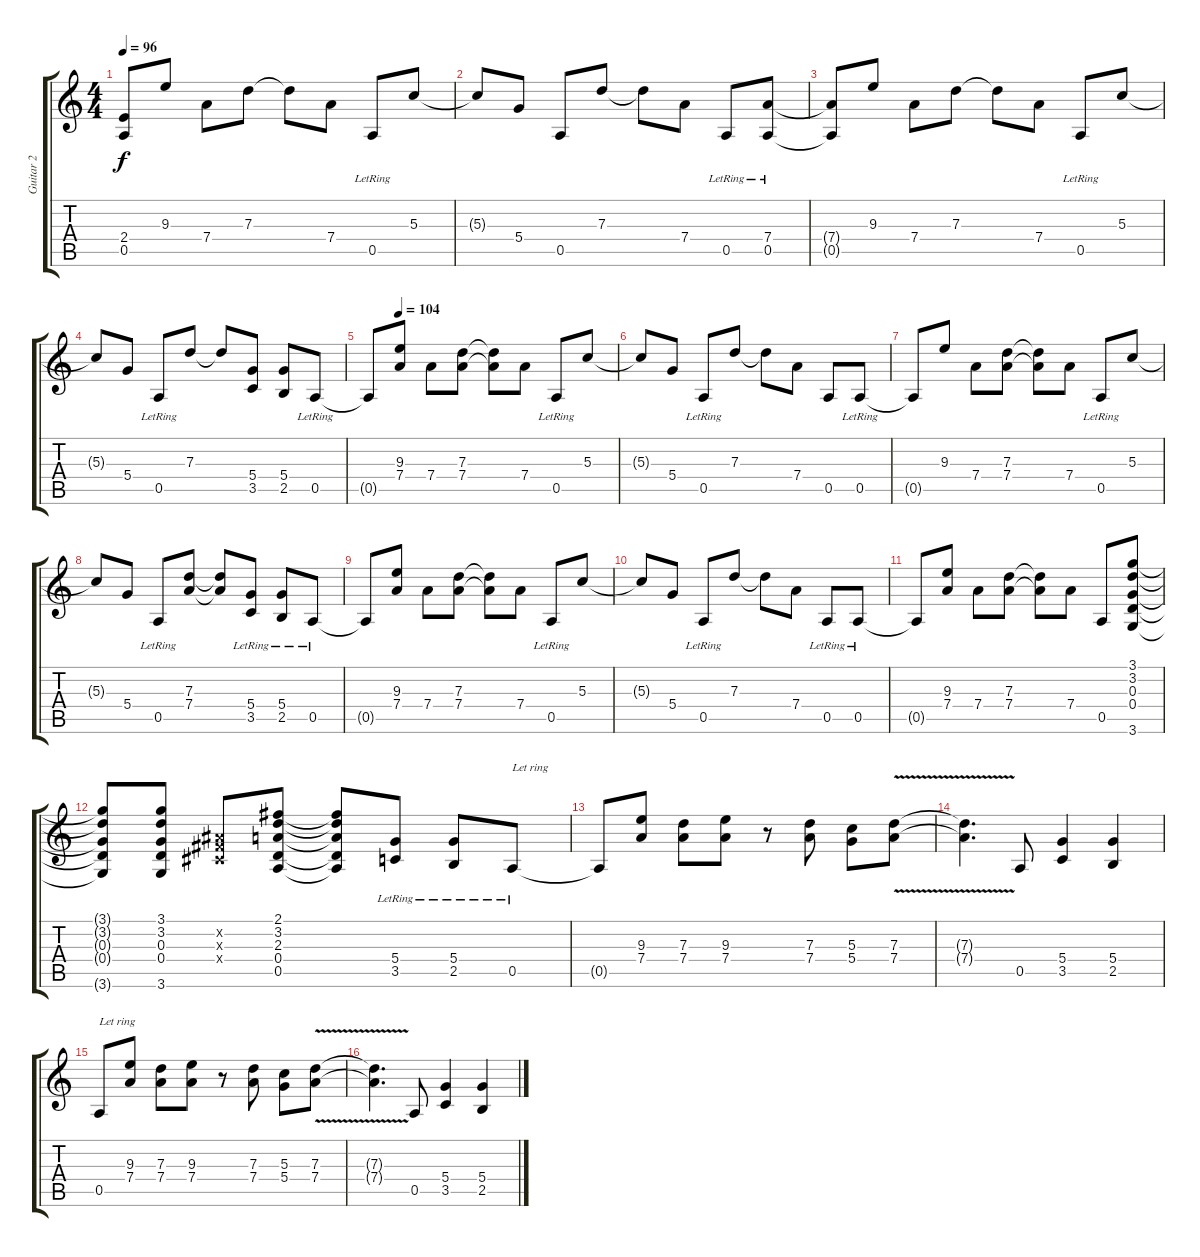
\track ("Guitar 2" "Guitar 2") {instrument overdrivenguitar}
\staff {score tabs}
\tuning (E4 B3 G3 D3 A2 E2) {hide}
\ts (4 4)
\tempo 96
\clef g2
\ks c
(2.4{t} 0.5{t}).8{dy f} 9.3.8 7.4.8 7.3.8 7.3{t}.8 7.4.8 0.5{lr}.8 5.3.8 |
5.3{t}.8 5.4.8 0.5.8 7.3.8 7.3{t}.8 7.4.8 0.5{lr}.8 (7.4 0.5{lr}).8 |
(7.4{t} 0.5{t}).8 9.3.8 7.4.8 7.3.8 7.3{t}.8 7.4.8 0.5{lr}.8 5.3.8 |
5.3{t}.8 5.4.8 0.5{lr}.8 7.3.8 7.3{t}.8 (5.4 3.5).8 (5.4 2.5).8 0.5{lr}.8 |
\tempo (104 0.125)
0.5{t}.8 (9.3 7.4).8 7.4.8 (7.3 7.4).8 (7.3{t} 7.4{t}).8 7.4.8 0.5{lr}.8 5.3.8 |
5.3{t}.8 5.4.8 0.5{lr}.8 7.3.8 7.3{t}.8 7.4.8 0.5.8 0.5{lr}.8 |
0.5{t}.8 9.3.8 7.4.8 (7.3 7.4).8 (7.3{t} 7.4{t}).8 7.4.8 0.5{lr}.8 5.3.8 |
5.3{t}.8 5.4.8 0.5{lr}.8 (7.3 7.4).8 (7.3{t} 7.4{t}).8 (5.4{lr} 3.5{lr}).8 (5.4{lr} 2.5{lr}).8 0.5{lr}.8 |
0.5{t}.8 (9.3 7.4).8 7.4.8 (7.3 7.4).8 (7.3{t} 7.4{t}).8 7.4.8 0.5{lr}.8 5.3.8 |
5.3{t}.8 5.4.8 0.5{lr}.8 7.3.8 7.3{t}.8 7.4.8 0.5{lr}.8 0.5{lr}.8 |
0.5{t}.8 (9.3 7.4).8 7.4.8 (7.3 7.4).8 (7.3{t} 7.4{t}).8 7.4.8 0.5.8 (3.1 3.2 0.3 0.4 3.6).8 |
(3.1{t} 3.2{t} 0.3{t} 0.4{t} 3.6{t}).8 (3.1 3.2 0.3 0.4 3.6).8 (-1.2{x} -1.3{x} -1.4{x}).8 (2.1 3.2 2.3 0.4 0.5).8 (2.1{t} 3.2{t} 2.3{t} 0.4{t} 0.5{t}).8 (5.4{lr} 3.5{lr}).8 (5.4{lr} 2.5{lr}).8 0.5{lr}.8{txt "Let ring"} |
0.5{t}.8 (9.3 7.4).8 (7.3 7.4).8 (9.3 7.4).8 r.8 (7.3 7.4).8 (5.3 5.4).8 (7.3{v} 7.4{v}).8 |
(7.3{t} 7.4{t}).4{d} 0.5.8 (5.4 3.5).4 (5.4 2.5).4 |
0.5.8{txt "Let ring"} (9.3 7.4).8 (7.3 7.4).8 (9.3 7.4).8 r.8 (7.3 7.4).8 (5.3 5.4).8 (7.3{v} 7.4{v}).8 |
(7.3{t} 7.4{t}).4{d} 0.5.8 (5.4 3.5).4 (5.4 2.5).4
